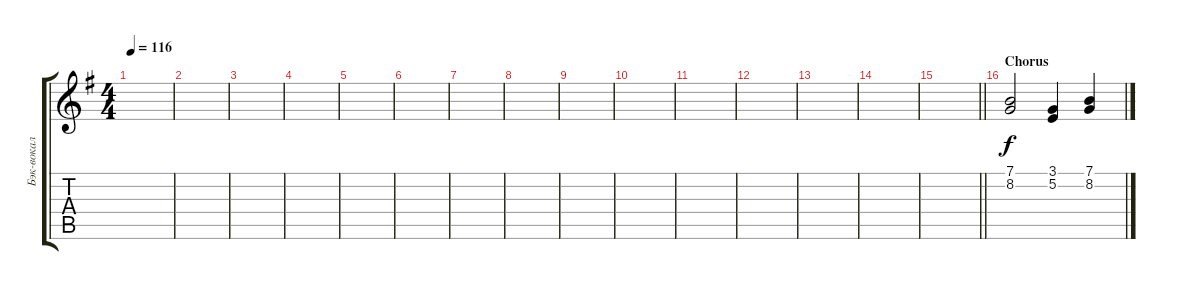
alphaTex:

\track ("Бэк-вокал" "Бэк-вокал") {instrument choiraahs}
\staff {score tabs}
\tuning (E4 B3 G3 D3 A2 E2) {hide}
\ts (4 4)
\tempo 116
\clef g2
\ks eminor
|
|
|
|
|
|
|
|
|
|
|
|
|
|
\barLineRight lightlight
|
\section ("" "Chorus")
(7.1 8.2).2 (3.1 5.2).4 (7.1 8.2).4
